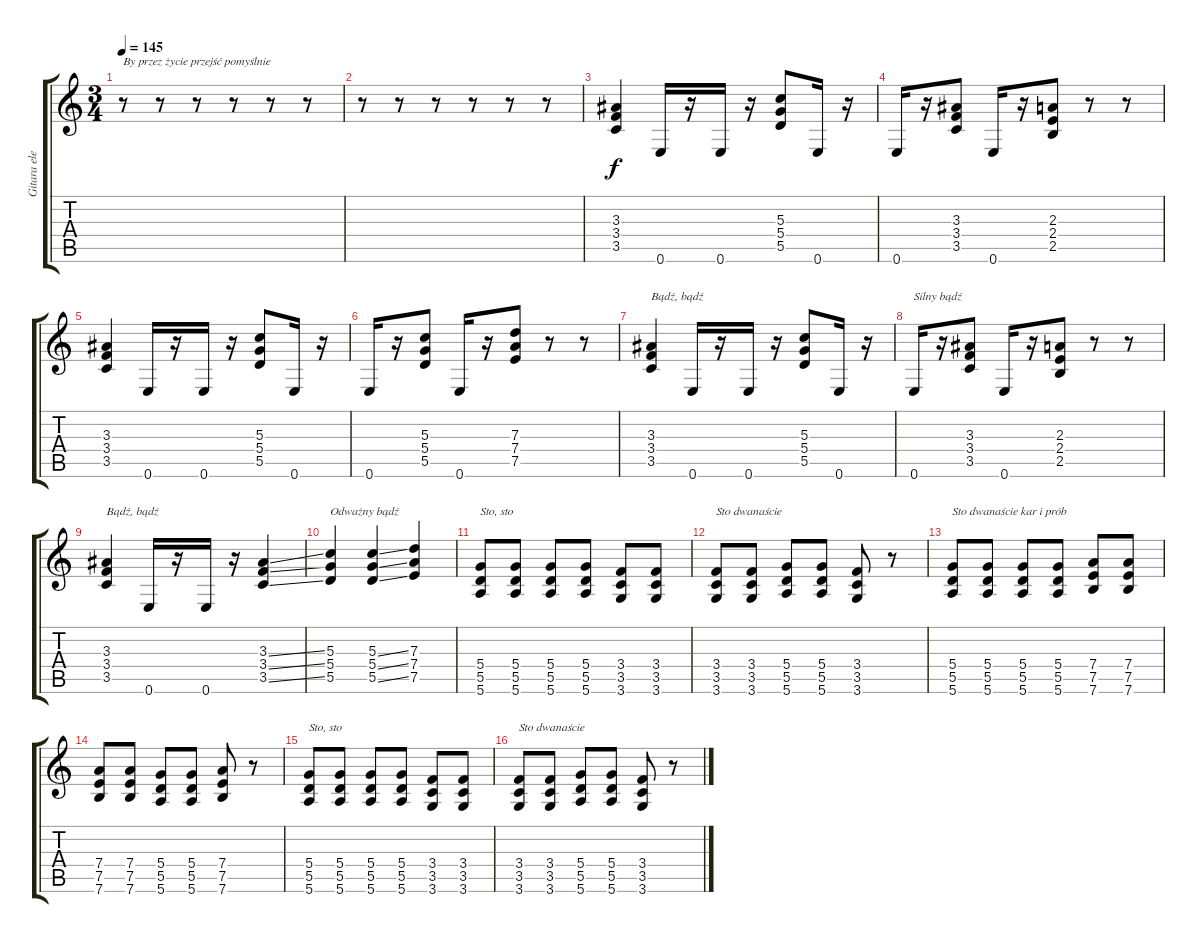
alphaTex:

\track ("Gitara elektryczna" "Gitara ele") {instrument distortionguitar}
\staff {score tabs}
\tuning (E4 B3 G3 D3 A2 E2) {hide}
\ts (3 4)
\tempo 145
\clef g2
\ks c
r.8{txt "By przez życie przejść pomyślnie" dy f} r.8 r.8 r.8 r.8 r.8 |
r.8 r.8 r.8 r.8 r.8 r.8 |
(3.3 3.4 3.5).4 0.6.16 r.16 0.6.16 r.16 (5.3 5.4 5.5).8 0.6.16 r.16 |
0.6.16 r.16 (3.3 3.4 3.5).8 0.6.16 r.16 (2.3 2.4 2.5).8 r.8 r.8 |
(3.3 3.4 3.5).4 0.6.16 r.16 0.6.16 r.16 (5.3 5.4 5.5).8 0.6.16 r.16 |
0.6.16 r.16 (5.3 5.4 5.5).8 0.6.16 r.16 (7.3 7.4 7.5).8 r.8 r.8 |
(3.3 3.4 3.5).4{txt "Bądź, bądź"} 0.6.16 r.16 0.6.16 r.16 (5.3 5.4 5.5).8 0.6.16 r.16 |
0.6.16{txt "Silny bądź"} r.16 (3.3 3.4 3.5).8 0.6.16 r.16 (2.3 2.4 2.5).8 r.8 r.8 |
(3.3 3.4 3.5).4{txt "Bądź, bądź"} 0.6.16 r.16 0.6.16 r.16 (3.3{ss} 3.4{ss} 3.5{ss}).4 |
(5.3 5.4 5.5).4{txt "Odważny bądź"} (5.3{ss} 5.4{ss} 5.5{ss}).4 (7.3 7.4 7.5).4 |
(5.4 5.5 5.6).8{txt "Sto, sto"} (5.4 5.5 5.6).8 (5.4 5.5 5.6).8 (5.4 5.5 5.6).8 (3.4 3.5 3.6).8 (3.4 3.5 3.6).8 |
(3.4 3.5 3.6).8{txt "Sto dwanaście"} (3.4 3.5 3.6).8 (5.4 5.5 5.6).8 (5.4 5.5 5.6).8 (3.4 3.5 3.6).8 r.8 |
(5.4 5.5 5.6).8{txt "Sto dwanaście kar i prób"} (5.4 5.5 5.6).8 (5.4 5.5 5.6).8 (5.4 5.5 5.6).8 (7.4 7.5 7.6).8 (7.4 7.5 7.6).8 |
(7.4 7.5 7.6).8 (7.4 7.5 7.6).8 (5.4 5.5 5.6).8 (5.4 5.5 5.6).8 (7.4 7.5 7.6).8 r.8 |
(5.4 5.5 5.6).8{txt "Sto, sto"} (5.4 5.5 5.6).8 (5.4 5.5 5.6).8 (5.4 5.5 5.6).8 (3.4 3.5 3.6).8 (3.4 3.5 3.6).8 |
(3.4 3.5 3.6).8{txt "Sto dwanaście"} (3.4 3.5 3.6).8 (5.4 5.5 5.6).8 (5.4 5.5 5.6).8 (3.4 3.5 3.6).8 r.8
